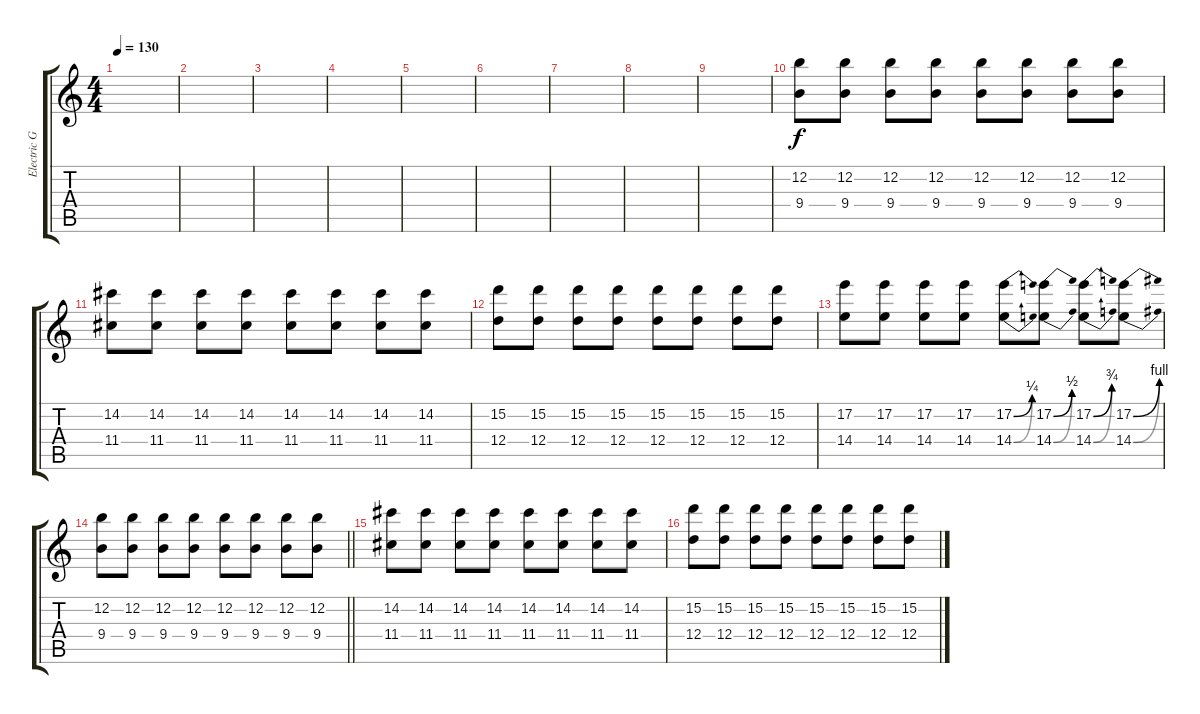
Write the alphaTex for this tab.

\track ("Electric Guitar" "Electric G") {instrument distortionguitar}
\staff {score tabs}
\tuning (E4 B3 G3 D3 A2 E2) {hide}
\ts (4 4)
\tempo 130
\clef g2
\ks c
|
|
|
|
|
|
|
|
|
(12.2 9.4).8 (12.2 9.4).8 (12.2 9.4).8 (12.2 9.4).8 (12.2 9.4).8 (12.2 9.4).8 (12.2 9.4).8 (12.2 9.4).8 |
(14.2 11.4).8 (14.2 11.4).8 (14.2 11.4).8 (14.2 11.4).8 (14.2 11.4).8 (14.2 11.4).8 (14.2 11.4).8 (14.2 11.4).8 |
(15.2 12.4).8 (15.2 12.4).8 (15.2 12.4).8 (15.2 12.4).8 (15.2 12.4).8 (15.2 12.4).8 (15.2 12.4).8 (15.2 12.4).8 |
(17.2 14.4).8 (17.2 14.4).8 (17.2 14.4).8 (17.2 14.4).8 (17.2{be (bend 0 0 60 1)} 14.4{be (bend 0 0 60 1)}).8 (17.2{be (bend 0 0 60 2)} 14.4{be (bend 0 0 60 2)}).8 (17.2{be (bend 0 0 60 3)} 14.4{be (bend 0 0 60 3)}).8 (17.2{be (bend 0 0 60 4)} 14.4{be (bend 0 0 60 4)}).8 |
\barLineRight lightlight
(12.2 9.4).8 (12.2 9.4).8 (12.2 9.4).8 (12.2 9.4).8 (12.2 9.4).8 (12.2 9.4).8 (12.2 9.4).8 (12.2 9.4).8 |
(14.2 11.4).8 (14.2 11.4).8 (14.2 11.4).8 (14.2 11.4).8 (14.2 11.4).8 (14.2 11.4).8 (14.2 11.4).8 (14.2 11.4).8 |
(15.2 12.4).8 (15.2 12.4).8 (15.2 12.4).8 (15.2 12.4).8 (15.2 12.4).8 (15.2 12.4).8 (15.2 12.4).8 (15.2 12.4).8
